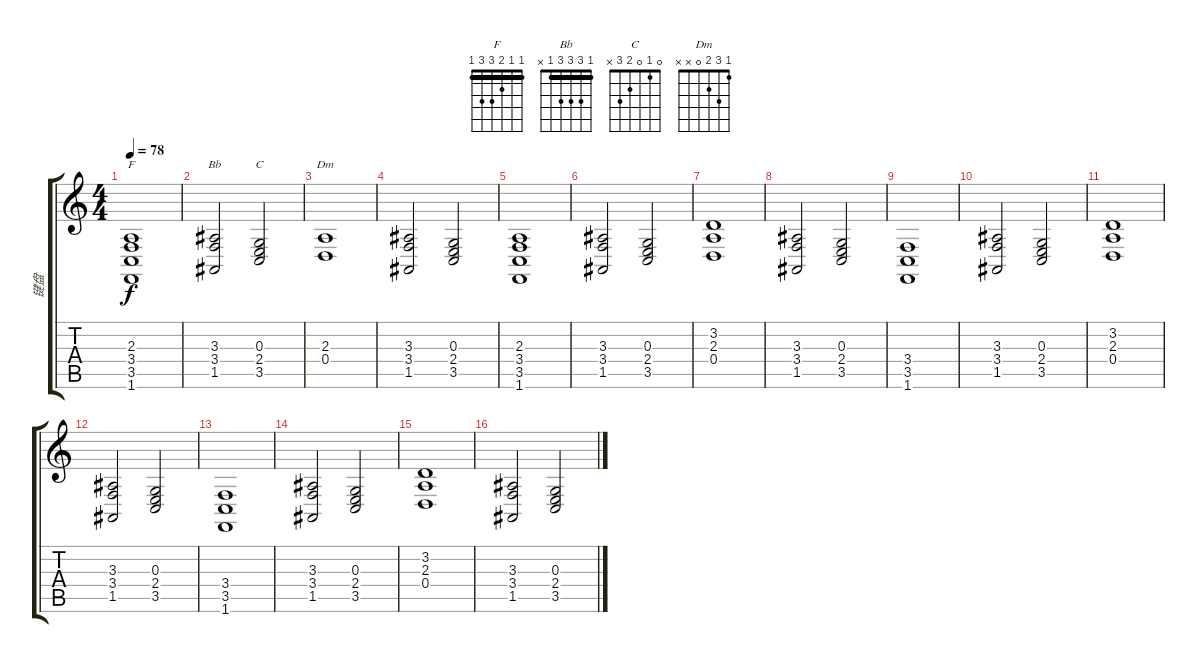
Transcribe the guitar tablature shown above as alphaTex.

\track ("键盘" "键盘") {instrument stringensemble1}
\staff {score tabs}
\tuning (E4 B3 G3 D3 A2 E2) {hide}
\chord ("F" 1 1 2 3 3 1) {barre 1}
\chord ("Bb" 1 3 3 3 1 x) {barre 1}
\chord ("C" 0 1 0 2 3 x)
\chord ("Dm" 1 3 2 0 x x)
\ts (4 4)
\tempo 78
\clef g2
\ks c
(2.3 3.4 3.5 1.6).1{ch "F" dy f} |
(3.3 3.4 1.5).2{ch "Bb"} (0.3 2.4 3.5).2{ch "C"} |
(2.3 0.4).1{ch "Dm"} |
(3.3 3.4 1.5).2 (0.3 2.4 3.5).2 |
(2.3 3.4 3.5 1.6).1 |
(3.3 3.4 1.5).2 (0.3 2.4 3.5).2 |
(3.2 2.3 0.4).1 |
(3.3 3.4 1.5).2 (0.3 2.4 3.5).2 |
(3.4 3.5 1.6).1 |
(3.3 3.4 1.5).2 (0.3 2.4 3.5).2 |
(3.2 2.3 0.4).1 |
(3.3 3.4 1.5).2 (0.3 2.4 3.5).2 |
(3.4 3.5 1.6).1 |
(3.3 3.4 1.5).2 (0.3 2.4 3.5).2 |
(3.2 2.3 0.4).1 |
(3.3 3.4 1.5).2 (0.3 2.4 3.5).2
